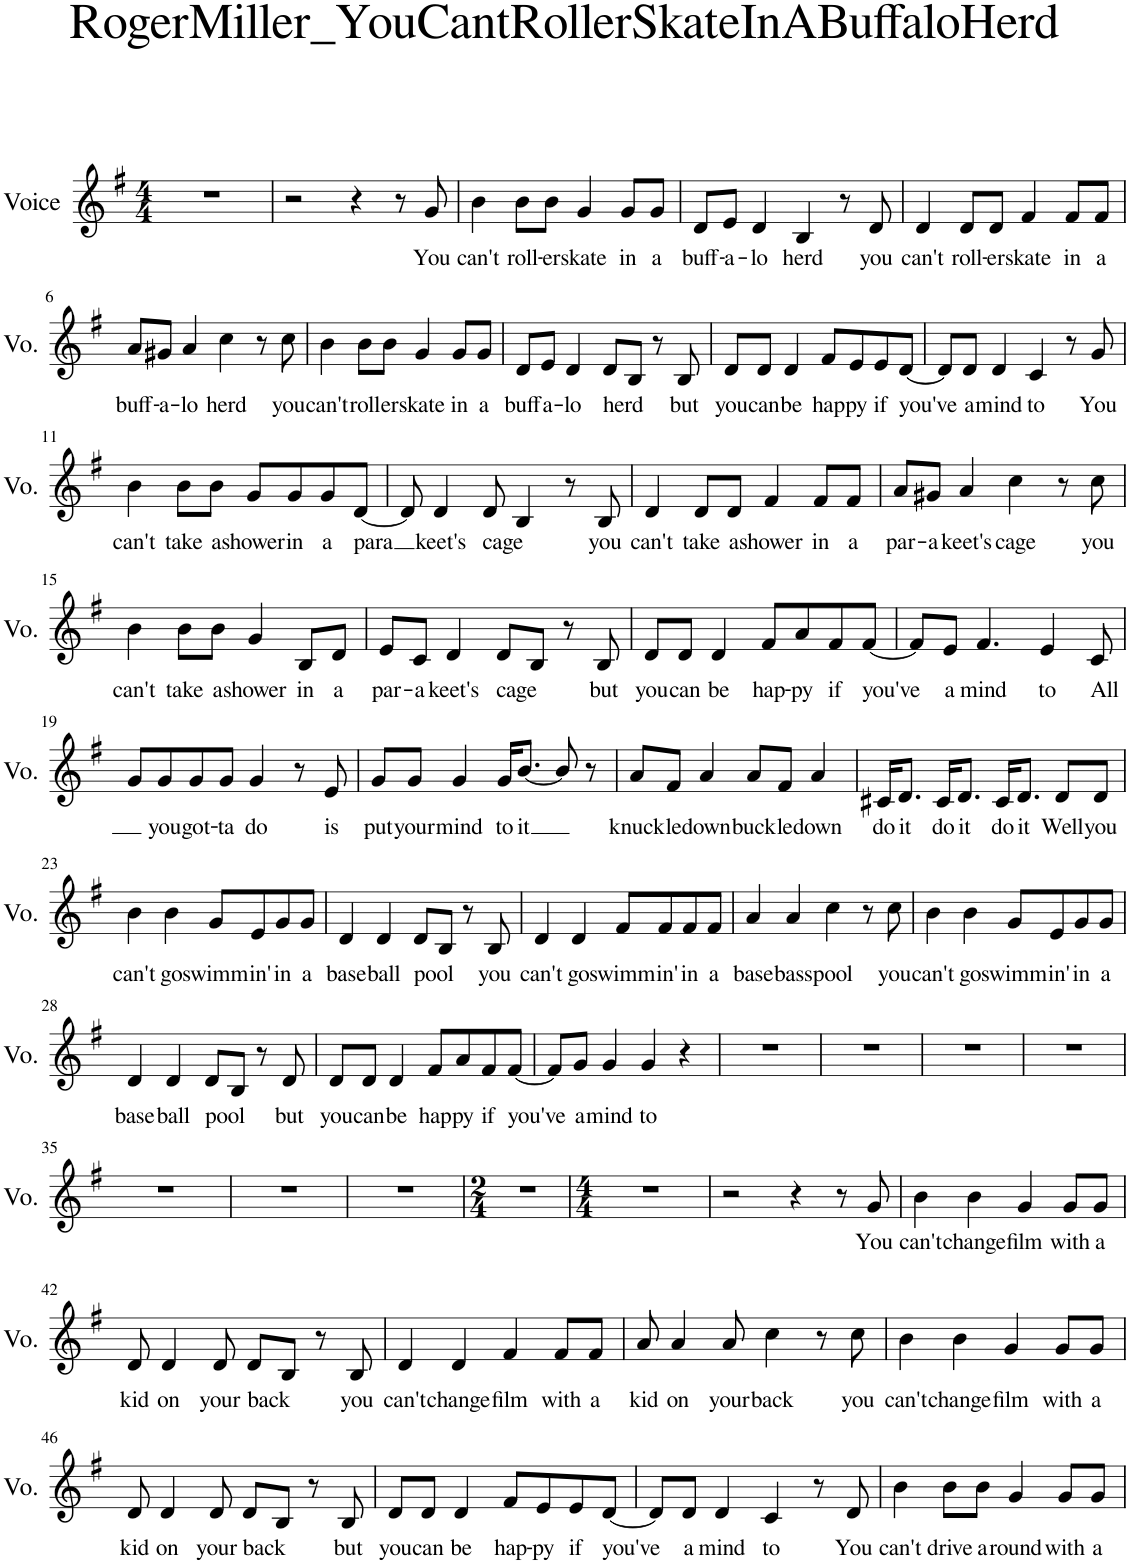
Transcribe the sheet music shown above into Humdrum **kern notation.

**kern	**text
*part1	*part1
*staff1	*staff1
*I"Voice	*
*I'Vo.	*
*clefG2	*
*k[f#]	*
*M4/4	*
=1	=1
1r	.
=2	=2
2r	.
4r	.
8r	.
!	!LO:LY:b
8g/	You
=3	=3
!	!LO:LY:b
4b\	can't
!	!LO:LY:b
8b\L	roll-
!	!LO:LY:b
8b\J	-er
!	!LO:LY:b
4g/	skate
!	!LO:LY:b
8g/L	in
!	!LO:LY:b
8g/J	a
=4	=4
!	!LO:LY:b
8d/L	buff-
!	!LO:LY:b
8e/J	-a-
!	!LO:LY:b
4d/	-lo
!	!LO:LY:b
4B/	herd
8r	.
!	!LO:LY:b
8d/	you
=5	=5
!	!LO:LY:b
4d/	can't
!	!LO:LY:b
8d/L	roll-
!	!LO:LY:b
8d/J	-er
!	!LO:LY:b
4f#/	skate
!	!LO:LY:b
8f#/L	in
!	!LO:LY:b
8f#/J	a
!!LO:LB:g=z
=6	=6
!	!LO:LY:b
8a/L	buff-
!	!LO:LY:b
8g#X/J	-a-
!	!LO:LY:b
4a/	-lo
!	!LO:LY:b
4cc\	herd
8r	.
!	!LO:LY:b
8cc\	you
=7	=7
!	!LO:LY:b
4b\	can't
!	!LO:LY:b
8b\L	roll-
!	!LO:LY:b
8b\J	-er-
!	!LO:LY:b
4g/	-skate
!	!LO:LY:b
8g/L	in
!	!LO:LY:b
8g/J	a
=8	=8
!	!LO:LY:b
8d/L	buff-
!	!LO:LY:b
8e/J	-a-
!	!LO:LY:b
4d/	-lo
!	!LO:LY:b
8d/L	herd
8B/J	.
8r	.
!	!LO:LY:b
8B/	but
=9	=9
!	!LO:LY:b
8d/L	you
!	!LO:LY:b
8d/J	can
!	!LO:LY:b
4d/	be
!	!LO:LY:b
8f#/L	hap-
!	!LO:LY:b
8e/	-py
!	!LO:LY:b
8e/	if
!	!LO:LY:b
[8d/J	you've
=10	=10
8d/L]	.
!	!LO:LY:b
8d/J	a
!	!LO:LY:b
4d/	mind
!	!LO:LY:b
4c/	to
8r	.
!	!LO:LY:b
8g/	You
!!LO:LB:g=z
=11	=11
!	!LO:LY:b
4b\	can't
!	!LO:LY:b
8b\L	take
!	!LO:LY:b
8b\J	a
!	!LO:LY:b
8g/L	shower
!	!LO:LY:b
8g/	in
!	!LO:LY:b
8g/	a
!	!LO:LY:b
[8d/J	para
=12	=12
8d/]	.
!	!LO:LY:b
4d/	keet's
!	!LO:LY:b
8d/	cage
4B/	.
8r	.
!	!LO:LY:b
8B/	you
=13	=13
!	!LO:LY:b
4d/	can't
!	!LO:LY:b
8d/L	take
!	!LO:LY:b
8d/J	a
!	!LO:LY:b
4f#/	shower
!	!LO:LY:b
8f#/L	in
!	!LO:LY:b
8f#/J	a
=14	=14
!	!LO:LY:b
8a/L	par-
!	!LO:LY:b
8g#X/J	-a-
!	!LO:LY:b
4a/	-keet's
!	!LO:LY:b
4cc\	cage
8r	.
!	!LO:LY:b
8cc\	you
!!LO:LB:g=z
=15	=15
!	!LO:LY:b
4b\	can't
!	!LO:LY:b
8b\L	take
!	!LO:LY:b
8b\J	a
!	!LO:LY:b
4g/	shower
!	!LO:LY:b
8B/L	in
!	!LO:LY:b
8d/J	a
=16	=16
!	!LO:LY:b
8e/L	par-
!	!LO:LY:b
8c/J	-a-
!	!LO:LY:b
4d/	-keet's
!	!LO:LY:b
8d/L	cage
8B/J	.
8r	.
!	!LO:LY:b
8B/	but
=17	=17
!	!LO:LY:b
8d/L	you
!	!LO:LY:b
8d/J	can
!	!LO:LY:b
4d/	be
!	!LO:LY:b
8f#/L	hap-
!	!LO:LY:b
8a/	-py
!	!LO:LY:b
8f#/	if
!	!LO:LY:b
[8f#/J	you've
=18	=18
8f#/L]	.
!	!LO:LY:b
8e/J	a
!	!LO:LY:b
4.f#/	mind
!	!LO:LY:b
4e/	to
!	!LO:LY:b
8c/	All
!!LO:LB:g=z
=19	=19
8g/L	.
!	!LO:LY:b
8g/	you
!	!LO:LY:b
8g/	got-
!	!LO:LY:b
8g/J	-ta
!	!LO:LY:b
4g/	do
8r	.
!	!LO:LY:b
8e/	is
=20	=20
!	!LO:LY:b
8g/L	put
!	!LO:LY:b
8g/J	your
!	!LO:LY:b
4g/	mind
!	!LO:LY:b
16g/KL	to
!	!LO:LY:b
[8.b/J	it
8b/]	.
8r	.
=21	=21
!	!LO:LY:b
8a/L	knuck-
!	!LO:LY:b
8f#/J	-le
!	!LO:LY:b
4a/	down
!	!LO:LY:b
8a/L	buck-
!	!LO:LY:b
8f#/J	-le
!	!LO:LY:b
4a/	down
=22	=22
!	!LO:LY:b
16c#X/KL	do
!	!LO:LY:b
8.d/J	it
!	!LO:LY:b
16c#/KL	do
!	!LO:LY:b
8.d/J	it
!	!LO:LY:b
16c#/KL	do
!	!LO:LY:b
8.d/J	it
!	!LO:LY:b
8d/L	Well
!	!LO:LY:b
8d/J	you
!!LO:LB:g=z
=23	=23
!	!LO:LY:b
4b\	can't
!	!LO:LY:b
4b\	go
!	!LO:LY:b
8g/L	swimm-
!	!LO:LY:b
8e/	-in'
!	!LO:LY:b
8g/	in
!	!LO:LY:b
8g/J	a
=24	=24
!	!LO:LY:b
4d/	base-
!	!LO:LY:b
4d/	-ball
!	!LO:LY:b
8d/L	pool
8B/J	.
8r	.
!	!LO:LY:b
8B/	you
=25	=25
!	!LO:LY:b
4d/	can't
!	!LO:LY:b
4d/	go
!	!LO:LY:b
8f#/L	swimm-
!	!LO:LY:b
8f#/	-in'
!	!LO:LY:b
8f#/	in
!	!LO:LY:b
8f#/J	a
=26	=26
!	!LO:LY:b
4a/	base-
!	!LO:LY:b
4a/	-bass
!	!LO:LY:b
4cc\	pool
8r	.
!	!LO:LY:b
8cc\	you
=27	=27
!	!LO:LY:b
4b\	can't
!	!LO:LY:b
4b\	go
!	!LO:LY:b
8g/L	swimm-
!	!LO:LY:b
8e/	-in'
!	!LO:LY:b
8g/	in
!	!LO:LY:b
8g/J	a
!!LO:LB:g=z
=28	=28
!	!LO:LY:b
4d/	base-
!	!LO:LY:b
4d/	-ball
!	!LO:LY:b
8d/L	pool
8B/J	.
8r	.
!	!LO:LY:b
8d/	but
=29	=29
!	!LO:LY:b
8d/L	you
!	!LO:LY:b
8d/J	can
!	!LO:LY:b
4d/	be
!	!LO:LY:b
8f#/L	hap-
!	!LO:LY:b
8a/	-py
!	!LO:LY:b
8f#/	if
!	!LO:LY:b
[8f#/J	you've
=30	=30
8f#/L]	.
!	!LO:LY:b
8g/J	a
!	!LO:LY:b
4g/	mind
!	!LO:LY:b
4g/	to
4r	.
=31	=31
1r	.
=32	=32
1r	.
=33	=33
1r	.
=34	=34
1r	.
!!LO:LB:g=z
=35	=35
1r	.
=36	=36
1r	.
=37	=37
1r	.
=38	=38
*M2/4	*
2r	.
=39	=39
*M4/4	*
1r	.
=40	=40
2r	.
4r	.
8r	.
!	!LO:LY:b
8g/	You
=41	=41
!	!LO:LY:b
4b\	can't
!	!LO:LY:b
4b\	change
!	!LO:LY:b
4g/	film
!	!LO:LY:b
8g/L	with
!	!LO:LY:b
8g/J	a
!!LO:LB:g=z
=42	=42
!	!LO:LY:b
8d/	kid
!	!LO:LY:b
4d/	on
!	!LO:LY:b
8d/	your
!	!LO:LY:b
8d/L	back
8B/J	.
8r	.
!	!LO:LY:b
8B/	you
=43	=43
!	!LO:LY:b
4d/	can't
!	!LO:LY:b
4d/	change
!	!LO:LY:b
4f#/	film
!	!LO:LY:b
8f#/L	with
!	!LO:LY:b
8f#/J	a
=44	=44
!	!LO:LY:b
8a/	kid
!	!LO:LY:b
4a/	on
!	!LO:LY:b
8a/	your
!	!LO:LY:b
4cc\	back
8r	.
!	!LO:LY:b
8cc\	you
=45	=45
!	!LO:LY:b
4b\	can't
!	!LO:LY:b
4b\	change
!	!LO:LY:b
4g/	film
!	!LO:LY:b
8g/L	with
!	!LO:LY:b
8g/J	a
!!LO:LB:g=z
=46	=46
!	!LO:LY:b
8d/	kid
!	!LO:LY:b
4d/	on
!	!LO:LY:b
8d/	your
!	!LO:LY:b
8d/L	back
8B/J	.
8r	.
!	!LO:LY:b
8B/	but
=47	=47
!	!LO:LY:b
8d/L	you
!	!LO:LY:b
8d/J	can
!	!LO:LY:b
4d/	be
!	!LO:LY:b
8f#/L	hap-
!	!LO:LY:b
8e/	-py
!	!LO:LY:b
8e/	if
!	!LO:LY:b
[8d/J	you've
=48	=48
8d/L]	.
!	!LO:LY:b
8d/J	a
!	!LO:LY:b
4d/	mind
!	!LO:LY:b
4c/	to
8r	.
!	!LO:LY:b
8d/	You
=49	=49
!	!LO:LY:b
4b\	can't
!	!LO:LY:b
8b\L	drive
!	!LO:LY:b
8b\J	a-
!	!LO:LY:b
4g/	-round
!	!LO:LY:b
8g/L	with
!	!LO:LY:b
8g/J	a
=	=
*-	*-
